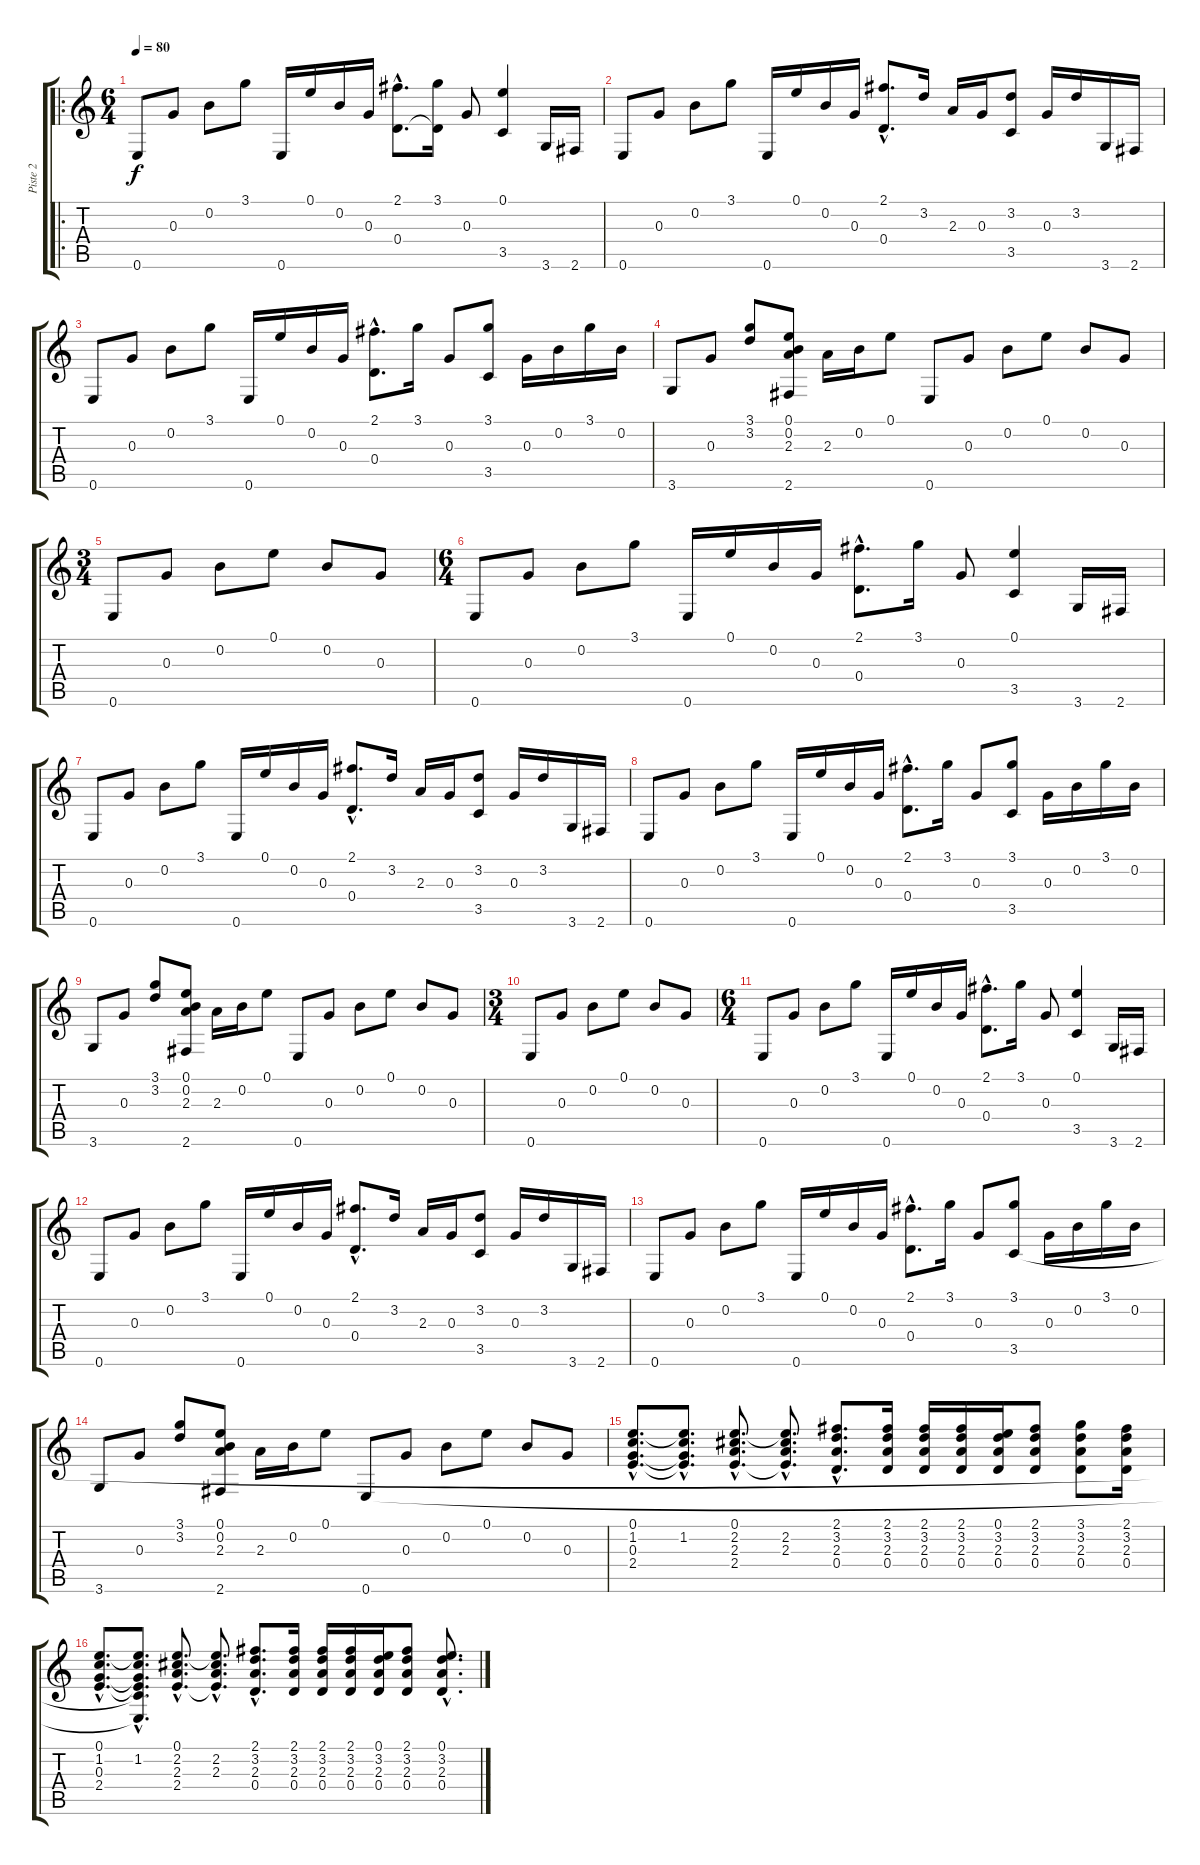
\track ("Piste 2" "Piste 2") {instrument acousticguitarsteel}
\staff {score tabs}
\tuning (E4 B3 G3 D3 A2 E2) {hide}
\ro
\ts (6 4)
\tempo 80
\clef g2
\ks c
0.6.8{dy f instrument acousticguitarsteel} 0.3.8 0.2.8 3.1.8 0.6.16 0.1.16 0.2.16 0.3.16 (2.1{hac} 0.4{hac}).8{d} (3.1 0.4{t}).16 0.3.8 (0.1 3.5).4 3.6.16 2.6.16 |
0.6.8 0.3.8 0.2.8 3.1.8 0.6.16 0.1.16 0.2.16 0.3.16 (2.1{hac} 0.4{hac}).8{d} 3.2.16 2.3.16 0.3.16 (3.2 3.5).8 0.3.16 3.2.16 3.6.16 2.6.16 |
0.6.8 0.3.8 0.2.8 3.1.8 0.6.16 0.1.16 0.2.16 0.3.16 (2.1{hac} 0.4{hac}).8{d} 3.1.16 0.3.8 (3.1 3.5).8 0.3.16 0.2.16 3.1.16 0.2.16 |
3.6.8 0.3.8 (3.1 3.2).8 (0.1 0.2 2.3 2.6).8 2.3.16 0.2.16 0.1.8 0.6.8 0.3.8 0.2.8 0.1.8 0.2.8 0.3.8 |
\ts (3 4)
0.6.8 0.3.8 0.2.8 0.1.8 0.2.8 0.3.8 |
\ts (6 4)
0.6.8 0.3.8 0.2.8 3.1.8 0.6.16 0.1.16 0.2.16 0.3.16 (2.1{hac} 0.4{hac}).8{d} 3.1.16 0.3.8 (0.1 3.5).4 3.6.16 2.6.16 |
0.6.8 0.3.8 0.2.8 3.1.8 0.6.16 0.1.16 0.2.16 0.3.16 (2.1{hac} 0.4{hac}).8{d} 3.2.16 2.3.16 0.3.16 (3.2 3.5).8 0.3.16 3.2.16 3.6.16 2.6.16 |
0.6.8 0.3.8 0.2.8 3.1.8 0.6.16 0.1.16 0.2.16 0.3.16 (2.1{hac} 0.4{hac}).8{d} 3.1.16 0.3.8 (3.1 3.5).8 0.3.16 0.2.16 3.1.16 0.2.16 |
3.6.8 0.3.8 (3.1 3.2).8 (0.1 0.2 2.3 2.6).8 2.3.16 0.2.16 0.1.8 0.6.8 0.3.8 0.2.8 0.1.8 0.2.8 0.3.8 |
\ts (3 4)
0.6.8 0.3.8 0.2.8 0.1.8 0.2.8 0.3.8 |
\ts (6 4)
0.6.8 0.3.8 0.2.8 3.1.8 0.6.16 0.1.16 0.2.16 0.3.16 (2.1{hac} 0.4{hac}).8{d} 3.1.16 0.3.8 (0.1 3.5).4 3.6.16 2.6.16 |
0.6.8 0.3.8 0.2.8 3.1.8 0.6.16 0.1.16 0.2.16 0.3.16 (2.1{hac} 0.4{hac}).8{d} 3.2.16 2.3.16 0.3.16 (3.2 3.5).8 0.3.16 3.2.16 3.6.16 2.6.16 |
0.6.8 0.3.8 0.2.8 3.1.8 0.6.16 0.1.16 0.2.16 0.3.16 (2.1{hac} 0.4{hac}).8{d} 3.1.16 0.3.8 (3.1 3.5).8 0.3.16 0.2.16 3.1.16 0.2.16 |
3.6.8 0.3.8 (3.1 3.2).8 (0.1 0.2 2.3 2.6).8 2.3.16 0.2.16 0.1.8 0.6.8 0.3.8 0.2.8 0.1.8 0.2.8 0.3.8 |
(0.1{hac} 1.2{hac} 0.3{hac} 2.4{hac}).8{d} (0.1{hac t} 1.2{hac} 0.3{hac t} 2.4{hac t}).8{d} (0.1{hac} 2.2{hac} 2.3{hac} 2.4{hac}).8{d} (0.1{hac t} 2.2{hac} 2.3{hac} 2.4{hac t}).8{d} (2.1{hac} 3.2{hac} 2.3{hac} 0.4{hac}).8{d} (2.1 3.2 2.3 0.4).16 (2.1 3.2 2.3 0.4).16 (2.1 3.2 2.3 0.4).16 (0.1 3.2 2.3 0.4).16 (2.1 3.2 2.3 0.4).8 (3.1 3.2 2.3 0.4).8 (2.1 3.2 2.3 0.4).16 |
(0.1{hac} 1.2{hac} 0.3{hac} 2.4{hac}).8{d} (0.1{hac t} 1.2{hac} 0.3{hac t} 2.4{hac t} 3.5{hac t} 0.6{hac t}).8{d} (0.1{hac} 2.2{hac} 2.3{hac} 2.4{hac}).8{d} (0.1{hac t} 2.2{hac} 2.3{hac} 2.4{hac t}).8{d} (2.1{hac} 3.2{hac} 2.3{hac} 0.4{hac}).8{d} (2.1 3.2 2.3 0.4).16 (2.1 3.2 2.3 0.4).16 (2.1 3.2 2.3 0.4).16 (0.1 3.2 2.3 0.4).16 (2.1 3.2 2.3 0.4).8 (0.1{hac} 3.2{hac} 2.3{hac} 0.4{hac}).8{d}
